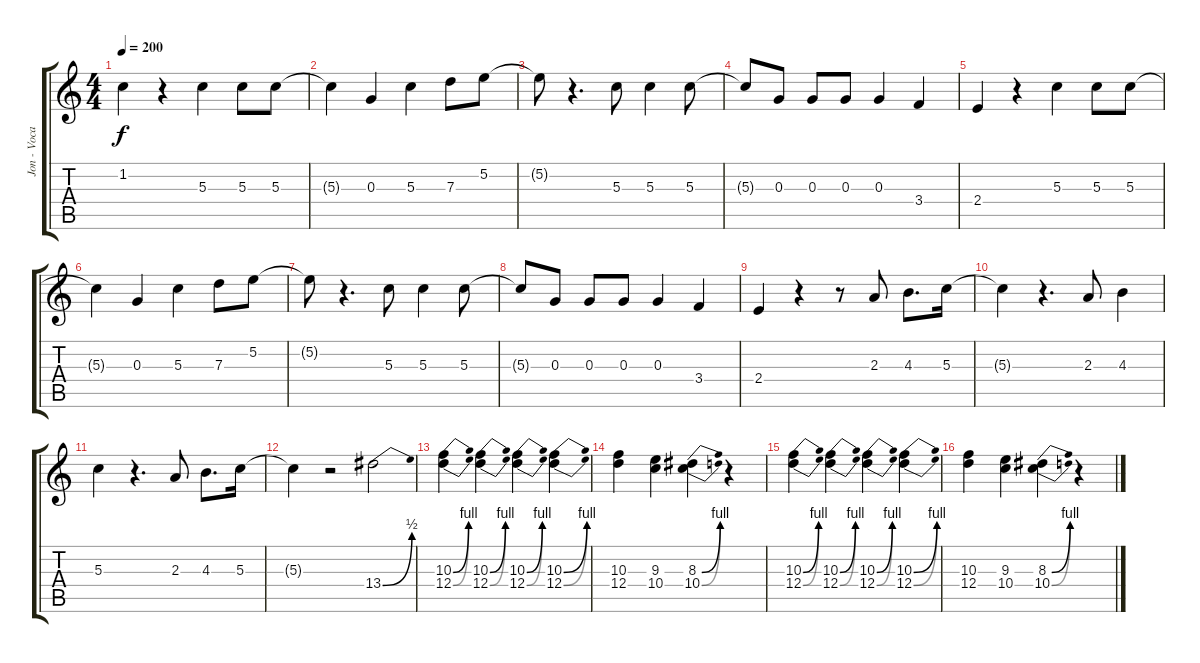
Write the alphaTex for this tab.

\track ("Jon - Vocals" "Jon - Voca") {instrument distortionguitar}
\staff {score tabs}
\tuning (E4 B3 G3 D3 A2 E2) {hide}
\ts (4 4)
\tempo 200
\clef g2
\ks c
1.2.4{dy f} r.4 5.3.4 5.3.8 5.3.8 |
5.3{t}.4 0.3.4 5.3.4 7.3.8 5.2.8 |
5.2{t}.8 r.4{d} 5.3.8 5.3.4 5.3.8 |
5.3{t}.8 0.3.8 0.3.8 0.3.8 0.3.4 3.4.4 |
2.4.4 r.4 5.3.4 5.3.8 5.3.8 |
5.3{t}.4 0.3.4 5.3.4 7.3.8 5.2.8 |
5.2{t}.8 r.4{d} 5.3.8 5.3.4 5.3.8 |
5.3{t}.8 0.3.8 0.3.8 0.3.8 0.3.4 3.4.4 |
2.4.4 r.4 r.8 2.3.8 4.3.8{d} 5.3.16 |
5.3{t}.4 r.4{d} 2.3.8 4.3.4 |
5.3.4 r.4{d} 2.3.8 4.3.8{d} 5.3.16 |
5.3{t}.4 r.2 13.4{be (bend 0 0 60 2)}.2 |
(10.3{be (bend 0 0 60 4)} 12.4{be (bend 0 0 60 4)}).4 (10.3{be (bend 0 0 60 4)} 12.4{be (bend 0 0 60 4)}).4 (10.3{be (bend 0 0 60 4)} 12.4{be (bend 0 0 60 4)}).4 (10.3{be (bend 0 0 60 4)} 12.4{be (bend 0 0 60 4)}).4 |
(10.3 12.4).4 (9.3 10.4).4 (8.3{be (bend 0 0 60 4)} 10.4{be (bend 0 0 60 4)}).4 r.4 |
(10.3{be (bend 0 0 60 4)} 12.4{be (bend 0 0 60 4)}).4 (10.3{be (bend 0 0 60 4)} 12.4{be (bend 0 0 60 4)}).4 (10.3{be (bend 0 0 60 4)} 12.4{be (bend 0 0 60 4)}).4 (10.3{be (bend 0 0 60 4)} 12.4{be (bend 0 0 60 4)}).4 |
(10.3 12.4).4 (9.3 10.4).4 (8.3{be (bend 0 0 60 4)} 10.4{be (bend 0 0 60 4)}).4 r.4
